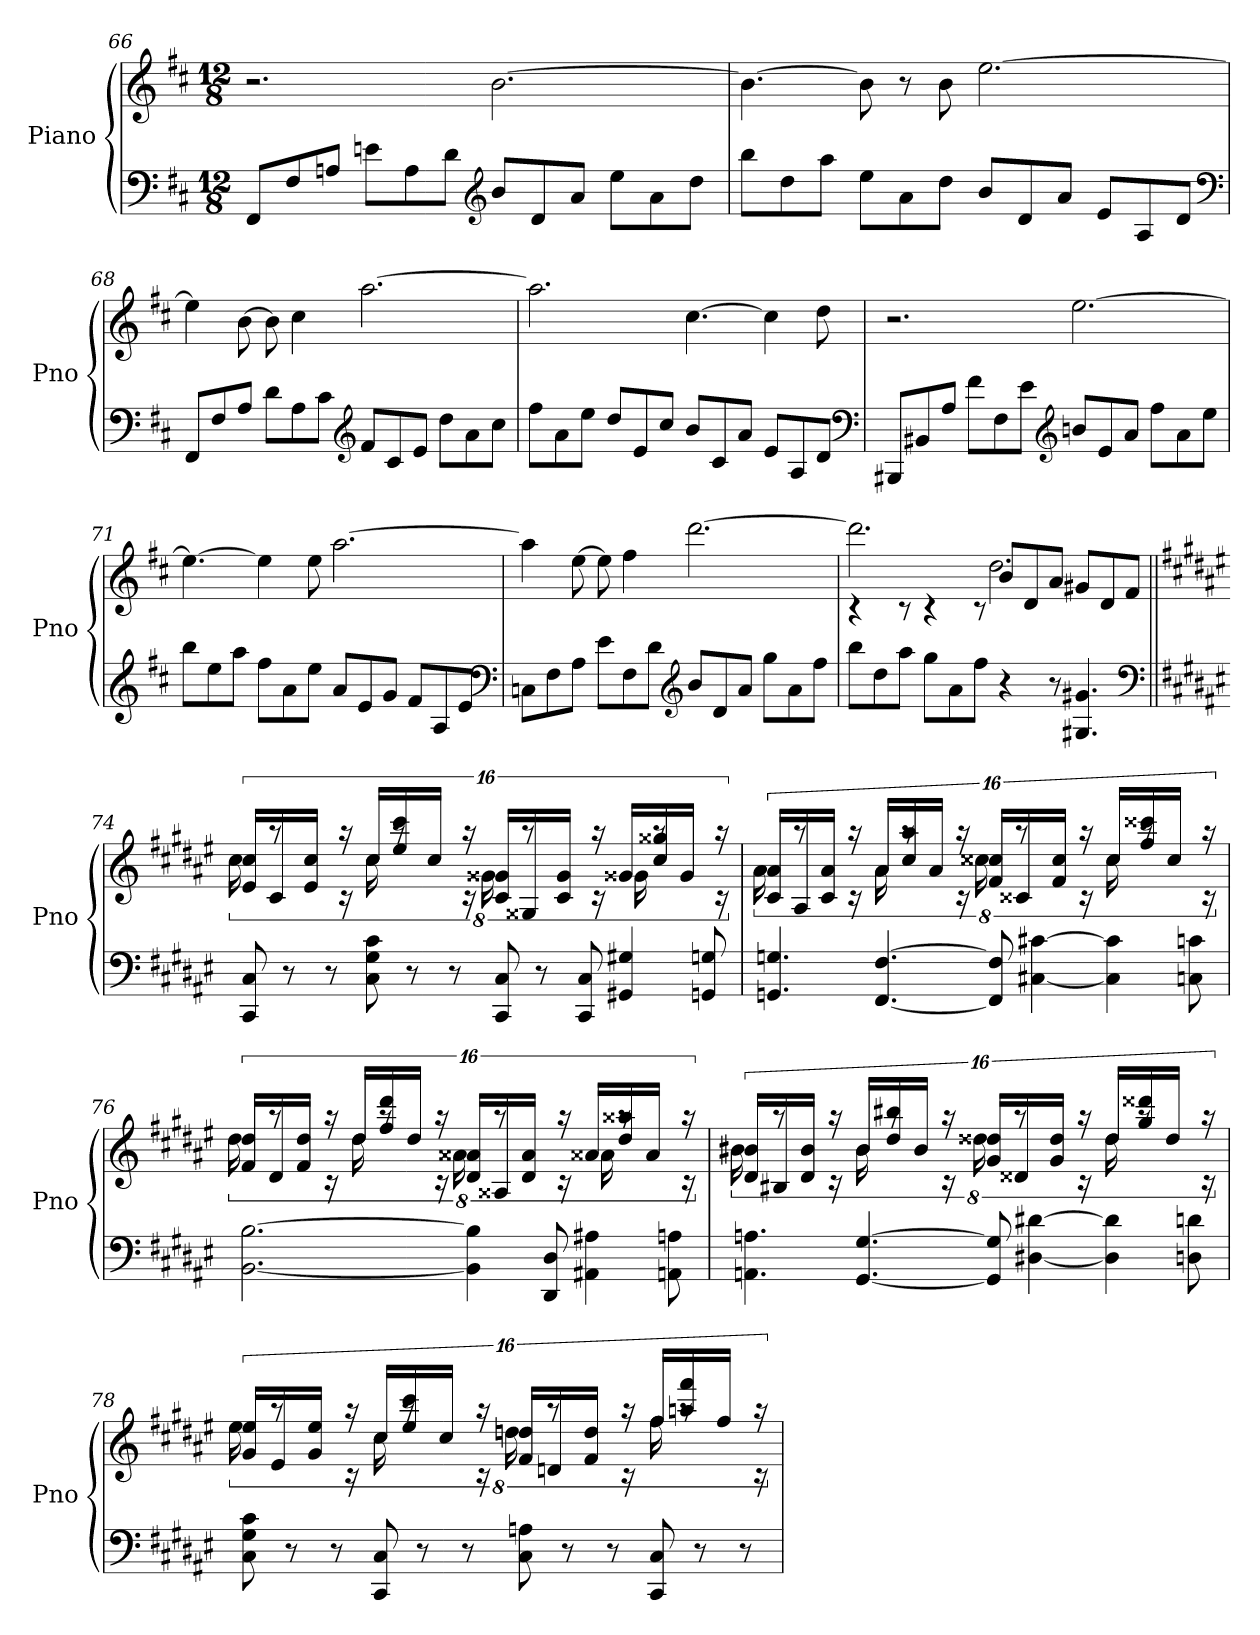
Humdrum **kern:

**kern	**kern
*part1	*part1
*staff2	*staff1
*I"Piano	*
*I'Pno	*
*clefF4	*clefG2
*k[f#c#]	*k[f#c#]
*M12/8	*M12/8
=66	=66
8FF#L	2.r
8F#	.
8AnJ	.
8enL	.
8A	.
8dJ	.
*clefG2	*
8bL	[2.b
8d	.
8aJ	.
8eeL	.
8a	.
8ddJ	.
=67	=67
8bbL	4.b_
8dd	.
8aaJ	.
8eeL	8b]
8a	8r
8ddJ	8b
8bL	[2.ee
8d	.
8aJ	.
8eL	.
8A	.
8dJ	.
*clefF4	*
=68	=68
8FF#L	4ee]
8F#	.
8AJ	[8b
8dL	8b]
8A	4cc#
8c#J	.
*clefG2	*
8f#L	[2.aa
8c#	.
8eJ	.
8ddL	.
8a	.
8cc#J	.
=69	=69
8ff#L	2.aa]
8a	.
8eeJ	.
8ddL	.
8e	.
8cc#J	.
8bL	[4.cc#
8c#	.
8aJ	.
8eL	4cc#]
8A	.
8dJ	8dd
*clefF4	*
=70	=70
8BBB#XL	2.r
8BB#X	.
8AJ	.
8f#L	.
8F#	.
8eJ	.
*clefG2	*
8bnL	[2.ee
8e	.
8aJ	.
8ff#L	.
8a	.
8eeJ	.
=71	=71
8bbL	4.ee_
8ee	.
8aaJ	.
8ff#L	4ee]
8a	.
8eeJ	8ee
8aL	[2.aa
8e	.
8gJ	.
8f#L	.
8A	.
8eJ	.
*clefF4	*
=72	=72
8CnL	4aa]
8F#	.
8AJ	[8ee
8eL	8ee]
8F#	4ff#
8dJ	.
*clefG2	*
8bL	[2.ddd
8d	.
8aJ	.
8ggL	.
8a	.
8ff#J	.
=73	=73
*	*^
8bbL	4rc	2.ddd]
8dd	.	.
8aaJ	8rc	.
8ggL	4rc	.
8a	.	.
8ff#J	8rc	.
4r	8bL	2.dd
.	8d	.
8r	8aJ	.
4.G#X 4.g#X	8g#XL	.
.	8d	.
.	8f#J	.
*clefF4	*	*
=74||	=74||	=74||
*k[f#c#g#d#a#e#]	*k[f#c#g#d#a#e#]	*
8CC# 8C#	32%3e# 32%3cc#LL	32%3cc#
.	32%3c#	16%3raa
8r	.	.
.	32%3e# 32%3cc#JJ	.
8r	.	.
.	32%3rc	32%3raa
8C# 8G# 8c#	32%3cc#LL	32%3cc#
.	32%3ee# 32%3ccc#	16%3raa
8r	.	.
.	32%3cc#JJ	.
8r	.	.
.	32%3rc	32%3raa
8CC# 8C#	32%3c# 32%3g##XLL	32%3g##X
.	32%3G##X	16%3raa
8r	.	.
.	32%3c# 32%3g##JJ	.
8CC# 8C#	.	.
.	32%3rc	32%3raa
4GG#X 4G#X	32%3g##XLL	32%3g##
.	32%3cc# 32%3gg##X	16%3raa
.	32%3g##JJ	.
8GGn 8Gn	.	.
.	32%3rc	32%3raa
=75	=75	=75
4.GGn 4.Gn	32%3c# 32%3a#LL	32%3a#
.	32%3A#	16%3raa
.	32%3c# 32%3a#JJ	.
.	32%3rc	32%3raa
[4.FF# [4.F#	32%3a#LL	32%3a#
.	32%3cc# 32%3aa#	16%3raa
.	32%3a#JJ	.
.	32%3rc	32%3raa
8FF#] 8F#]	32%3f# 32%3cc##XLL	32%3cc##X
.	32%3c##X	16%3raa
[4C#X [4c#X	.	.
.	32%3f# 32%3cc##JJ	.
.	32%3rc	32%3raa
4C#] 4c#]	32%3cc##LL	32%3cc##
.	32%3ff# 32%3ccc##X	16%3raa
.	32%3cc##JJ	.
8Cn 8cn	.	.
.	32%3rc	32%3raa
=76	=76	=76
[2.BB [2.B	32%3f# 32%3dd#LL	32%3dd#
.	32%3d#	16%3raa
.	32%3f# 32%3dd#JJ	.
.	32%3rc	32%3raa
.	32%3dd#LL	32%3dd#
.	32%3ff# 32%3ddd#	16%3raa
.	32%3dd#JJ	.
.	32%3rc	32%3raa
4BB] 4B]	32%3d# 32%3a##XLL	32%3a##X
.	32%3A##X	16%3raa
.	32%3d# 32%3a##JJ	.
8DD# 8D#	.	.
.	32%3rc	32%3raa
4AA#X 4A#X	32%3a##XLL	32%3a##
.	32%3dd# 32%3aa##X	16%3raa
.	32%3a##JJ	.
8AAn 8An	.	.
.	32%3rc	32%3raa
=77	=77	=77
4.AAn 4.An	32%3d# 32%3b#XLL	32%3b#X
.	32%3B#X	16%3raa
.	32%3d# 32%3b#JJ	.
.	32%3rc	32%3raa
[4.GG# [4.G#	32%3b#LL	32%3b#
.	32%3dd# 32%3bb#X	16%3raa
.	32%3b#JJ	.
.	32%3rc	32%3raa
8GG#] 8G#]	32%3g# 32%3dd##XLL	32%3dd##X
.	32%3d##X	16%3raa
[4D#X [4d#X	.	.
.	32%3g# 32%3dd##JJ	.
.	32%3rc	32%3raa
4D#] 4d#]	32%3dd##LL	32%3dd##
.	32%3gg# 32%3ddd##X	16%3raa
.	32%3dd##JJ	.
8Dn 8dn	.	.
.	32%3rc	32%3raa
=78	=78	=78
8C# 8G# 8c#	32%3g# 32%3ee#LL	32%3ee#
.	32%3e#	16%3raa
8r	.	.
.	32%3g# 32%3ee#JJ	.
8r	.	.
.	32%3rc	32%3raa
8CC# 8C#	32%3cc#LL	32%3cc#
.	32%3ee# 32%3ccc#	16%3raa
8r	.	.
.	32%3cc#JJ	.
8r	.	.
.	32%3rc	32%3raa
8C# 8An	32%3f# 32%3ddnLL	32%3ddn
.	32%3dn	16%3raa
8r	.	.
.	32%3f# 32%3ddJJ	.
8r	.	.
.	32%3rc	32%3raa
8CC# 8C#	32%3ff#LL	32%3ff#
.	32%3aan 32%3fff#	16%3raa
8r	.	.
.	32%3ff#JJ	.
8r	.	.
.	32%3rc	32%3raa
*	*v	*v
=	=
*-	*-
